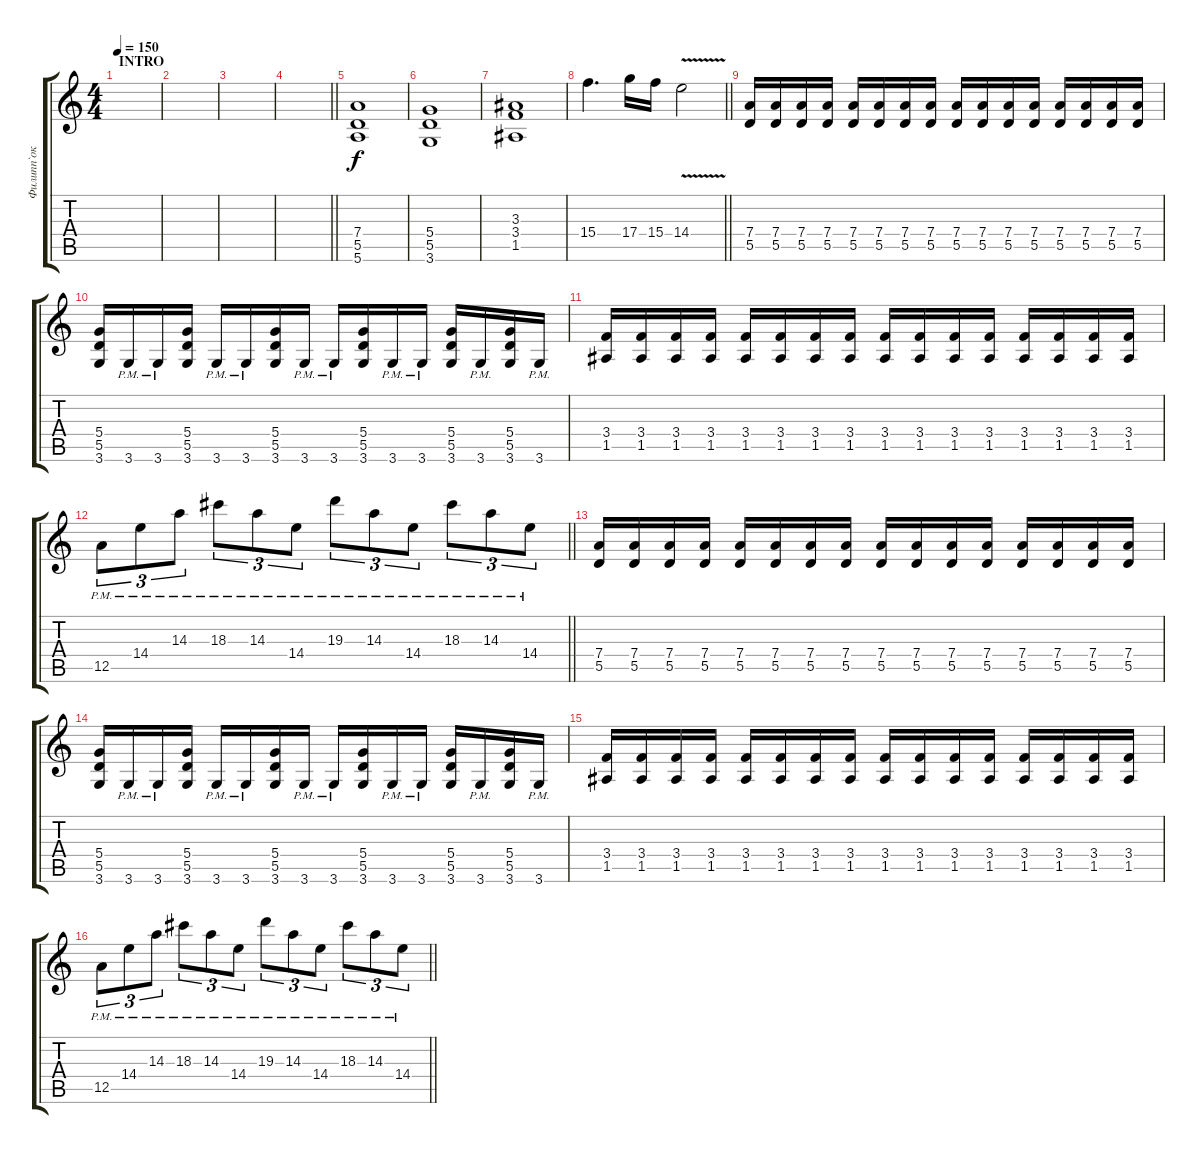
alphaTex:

\track ("Филипп`ок :)" "Филипп`ок ") {instrument distortionguitar}
\staff {score tabs}
\tuning (E4 B3 G3 D3 A2 E2) {hide}
\ts (4 4)
\section ("" "INTRO")
\tempo 150
\clef g2
\ks c
|
|
|
\barLineRight lightlight
|
(7.4 5.5 5.6).1 |
(5.4 5.5 3.6).1 |
(3.3 3.4 1.5).1 |
\barLineRight lightlight
15.4.4{d} 17.4.16 15.4.16 14.4{v}.2 |
(7.4 5.5).16 (7.4 5.5).16 (7.4 5.5).16 (7.4 5.5).16 (7.4 5.5).16 (7.4 5.5).16 (7.4 5.5).16 (7.4 5.5).16 (7.4 5.5).16 (7.4 5.5).16 (7.4 5.5).16 (7.4 5.5).16 (7.4 5.5).16 (7.4 5.5).16 (7.4 5.5).16 (7.4 5.5).16 |
(5.4 5.5 3.6).16 3.6{pm}.16 3.6{pm}.16 (5.4 5.5 3.6).16 3.6{pm}.16 3.6{pm}.16 (5.4 5.5 3.6).16 3.6{pm}.16 3.6{pm}.16 (5.4 5.5 3.6).16 3.6{pm}.16 3.6{pm}.16 (5.4 5.5 3.6).16 3.6{pm}.16 (5.4 5.5 3.6).16 3.6{pm}.16 |
(3.4 1.5).16 (3.4 1.5).16 (3.4 1.5).16 (3.4 1.5).16 (3.4 1.5).16 (3.4 1.5).16 (3.4 1.5).16 (3.4 1.5).16 (3.4 1.5).16 (3.4 1.5).16 (3.4 1.5).16 (3.4 1.5).16 (3.4 1.5).16 (3.4 1.5).16 (3.4 1.5).16 (3.4 1.5).16 |
\barLineRight lightlight
12.5{pm}.8{tu (3 2)} 14.4{pm}.8{tu (3 2)} 14.3{pm}.8{tu (3 2)} 18.3{pm}.8{tu (3 2)} 14.3{pm}.8{tu (3 2)} 14.4{pm}.8{tu (3 2)} 19.3{pm}.8{tu (3 2)} 14.3{pm}.8{tu (3 2)} 14.4{pm}.8{tu (3 2)} 18.3{pm}.8{tu (3 2)} 14.3{pm}.8{tu (3 2)} 14.4{pm}.8{tu (3 2)} |
(7.4 5.5).16 (7.4 5.5).16 (7.4 5.5).16 (7.4 5.5).16 (7.4 5.5).16 (7.4 5.5).16 (7.4 5.5).16 (7.4 5.5).16 (7.4 5.5).16 (7.4 5.5).16 (7.4 5.5).16 (7.4 5.5).16 (7.4 5.5).16 (7.4 5.5).16 (7.4 5.5).16 (7.4 5.5).16 |
(5.4 5.5 3.6).16 3.6{pm}.16 3.6{pm}.16 (5.4 5.5 3.6).16 3.6{pm}.16 3.6{pm}.16 (5.4 5.5 3.6).16 3.6{pm}.16 3.6{pm}.16 (5.4 5.5 3.6).16 3.6{pm}.16 3.6{pm}.16 (5.4 5.5 3.6).16 3.6{pm}.16 (5.4 5.5 3.6).16 3.6{pm}.16 |
(3.4 1.5).16 (3.4 1.5).16 (3.4 1.5).16 (3.4 1.5).16 (3.4 1.5).16 (3.4 1.5).16 (3.4 1.5).16 (3.4 1.5).16 (3.4 1.5).16 (3.4 1.5).16 (3.4 1.5).16 (3.4 1.5).16 (3.4 1.5).16 (3.4 1.5).16 (3.4 1.5).16 (3.4 1.5).16 |
\barLineRight lightlight
12.5{pm}.8{tu (3 2)} 14.4{pm}.8{tu (3 2)} 14.3{pm}.8{tu (3 2)} 18.3{pm}.8{tu (3 2)} 14.3{pm}.8{tu (3 2)} 14.4{pm}.8{tu (3 2)} 19.3{pm}.8{tu (3 2)} 14.3{pm}.8{tu (3 2)} 14.4{pm}.8{tu (3 2)} 18.3{pm}.8{tu (3 2)} 14.3{pm}.8{tu (3 2)} 14.4{pm}.8{tu (3 2)}
